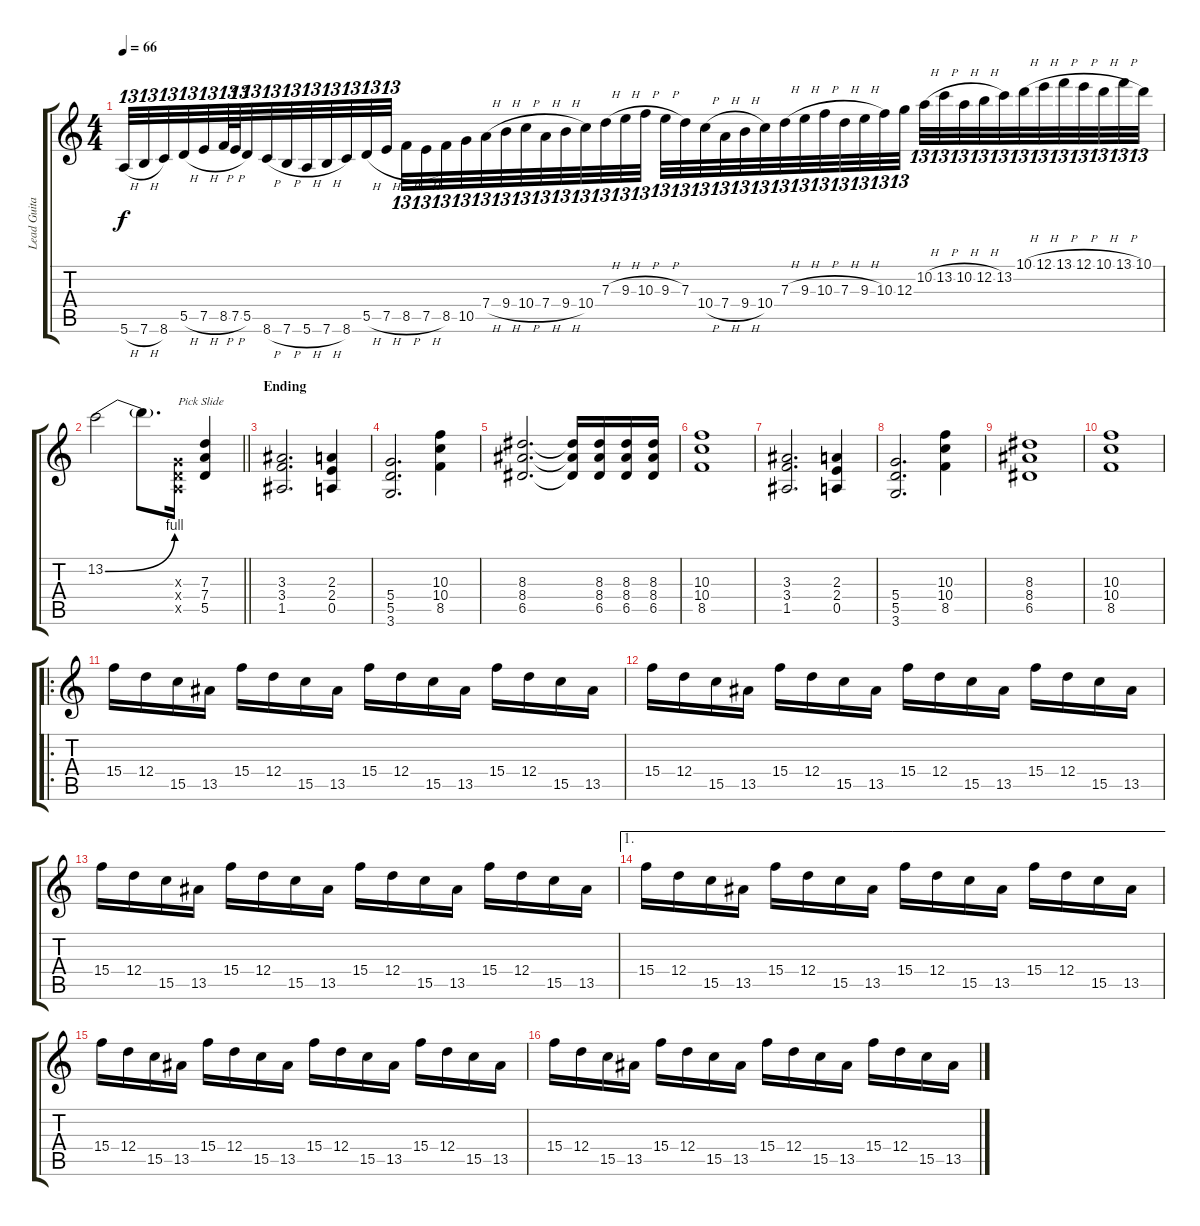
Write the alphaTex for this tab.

\track ("Lead Guitar" "Lead Guita") {instrument distortionguitar}
\staff {score tabs}
\tuning (E4 B3 G3 D3 A2 E2) {hide}
\ts (4 4)
\tempo 66
\clef g2
\ks c
5.6{h}.32{tu (13 8) dy f} 7.6{h}.32{tu (13 8)} 8.6.32{tu (13 8)} 5.5{h}.32{tu (13 8)} 7.5{h}.32{tu (13 8)} 8.5{h}.64{tu (13 8)} 7.5{h}.64{tu (13 8)} 5.5.32{tu (13 8)} 8.6{h}.32{tu (13 8)} 7.6{h}.32{tu (13 8)} 5.6{h}.32{tu (13 8)} 7.6{h}.32{tu (13 8)} 8.6.32{tu (13 8)} 5.5{h}.32{tu (13 8)} 7.5{h}.32{tu (13 8)} 8.5{h}.32{tu (13 8)} 7.5{h}.32{tu (13 8)} 8.5.32{tu (13 8)} 10.5.32{tu (13 8)} 7.4{h}.32{tu (13 8)} 9.4{h}.32{tu (13 8)} 10.4{h}.32{tu (13 8)} 7.4{h}.32{tu (13 8)} 9.4{h}.32{tu (13 8)} 10.4.32{tu (13 8)} 7.3{h}.32{tu (13 8)} 9.3{h}.32{tu (13 8)} 10.3{h}.32{tu (13 8)} 9.3{h}.32{tu (13 8)} 7.3.32{tu (13 8)} 10.4{h}.32{tu (13 8)} 7.4{h}.32{tu (13 8)} 9.4{h}.32{tu (13 8)} 10.4.32{tu (13 8)} 7.3{h}.32{tu (13 8)} 9.3{h}.32{tu (13 8)} 10.3{h}.32{tu (13 8)} 7.3{h}.32{tu (13 8)} 9.3{h}.32{tu (13 8)} 10.3.32{tu (13 8)} 12.3.32{tu (13 8)} 10.2{h}.32{tu (13 8)} 13.2{h}.32{tu (13 8)} 10.2{h}.32{tu (13 8)} 12.2{h}.32{tu (13 8)} 13.2.32{tu (13 8)} 10.1{h}.32{tu (13 8)} 12.1{h}.32{tu (13 8)} 13.1{h}.32{tu (13 8)} 12.1{h}.32{tu (13 8)} 10.1{h}.32{tu (13 8)} 13.1{h}.32{tu (13 8)} 10.1.32{tu (13 8)} |
\barLineRight lightlight
13.2{be (bend 0 0 60 4)}.2 13.2{t}.8{d} (0.3{x} 0.4{x} 0.5{x}).16{txt "Pick Slide"} (7.3 7.4 5.5).4 |
\section ("" "Ending")
(3.3 3.4 1.5).2{d} (2.3 2.4 0.5).4 |
(5.4 5.5 3.6).2{d} (10.3 10.4 8.5).4 |
(8.3 8.4 6.5).2{d} (8.3{t} 8.4{t} 6.5{t}).16 (8.3 8.4 6.5).16 (8.3 8.4 6.5).16 (8.3 8.4 6.5).16 |
(10.3 10.4 8.5).1 |
(3.3 3.4 1.5).2{d} (2.3 2.4 0.5).4 |
(5.4 5.5 3.6).2{d} (10.3 10.4 8.5).4 |
(8.3 8.4 6.5).1 |
(10.3 10.4 8.5).1 |
\ro
15.4.16{volume 9} 12.4.16 15.5.16 13.5.16 15.4.16 12.4.16 15.5.16 13.5.16 15.4.16 12.4.16 15.5.16 13.5.16 15.4.16 12.4.16 15.5.16 13.5.16 |
15.4.16{volume 9} 12.4.16 15.5.16 13.5.16 15.4.16 12.4.16 15.5.16 13.5.16 15.4.16 12.4.16 15.5.16 13.5.16 15.4.16 12.4.16 15.5.16 13.5.16 |
15.4.16{volume 9} 12.4.16 15.5.16 13.5.16 15.4.16 12.4.16 15.5.16 13.5.16 15.4.16 12.4.16 15.5.16 13.5.16 15.4.16 12.4.16 15.5.16 13.5.16 |
\ae 1
15.4.16{volume 9} 12.4.16 15.5.16 13.5.16 15.4.16 12.4.16 15.5.16 13.5.16 15.4.16 12.4.16 15.5.16 13.5.16 15.4.16 12.4.16 15.5.16 13.5.16 |
15.4.16{volume 9} 12.4.16 15.5.16 13.5.16 15.4.16 12.4.16 15.5.16 13.5.16 15.4.16 12.4.16 15.5.16 13.5.16 15.4.16 12.4.16 15.5.16 13.5.16 |
15.4.16{volume 9} 12.4.16 15.5.16 13.5.16 15.4.16 12.4.16 15.5.16 13.5.16 15.4.16 12.4.16 15.5.16 13.5.16 15.4.16 12.4.16 15.5.16 13.5.16
